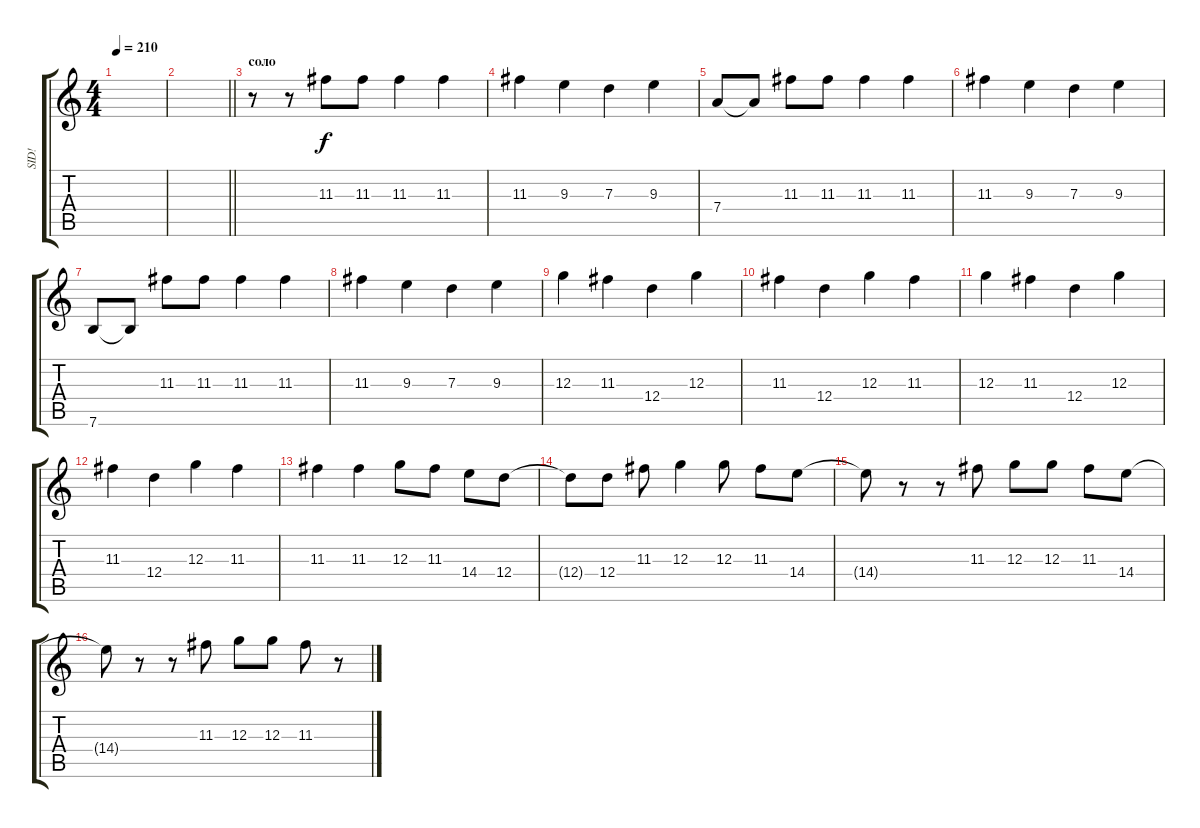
\track ("SID!" "SID!") {instrument distortionguitar}
\staff {score tabs}
\tuning (E4 B3 G3 D3 A2 E2) {hide}
\ts (4 4)
\tempo 210
\clef g2
\ks c
|
\barLineRight lightlight
|
\section ("" "соло")
r.8 r.8 11.3.8 11.3.8 11.3.4 11.3.4 |
11.3.4 9.3.4 7.3.4 9.3.4 |
7.4.8 7.4{t}.8 11.3.8 11.3.8 11.3.4 11.3.4 |
11.3.4 9.3.4 7.3.4 9.3.4 |
7.6.8 7.6{t}.8 11.3.8 11.3.8 11.3.4 11.3.4 |
11.3.4 9.3.4 7.3.4 9.3.4 |
12.3.4 11.3.4 12.4.4 12.3.4 |
11.3.4 12.4.4 12.3.4 11.3.4 |
12.3.4 11.3.4 12.4.4 12.3.4 |
11.3.4 12.4.4 12.3.4 11.3.4 |
11.3.4 11.3.4 12.3.8 11.3.8 14.4.8 12.4.8 |
12.4{t}.8 12.4.8 11.3.8 12.3.4 12.3.8 11.3.8 14.4.8 |
14.4{t}.8 r.8 r.8 11.3.8 12.3.8 12.3.8 11.3.8 14.4.8 |
14.4{t}.8 r.8 r.8 11.3.8 12.3.8 12.3.8 11.3.8 r.8
